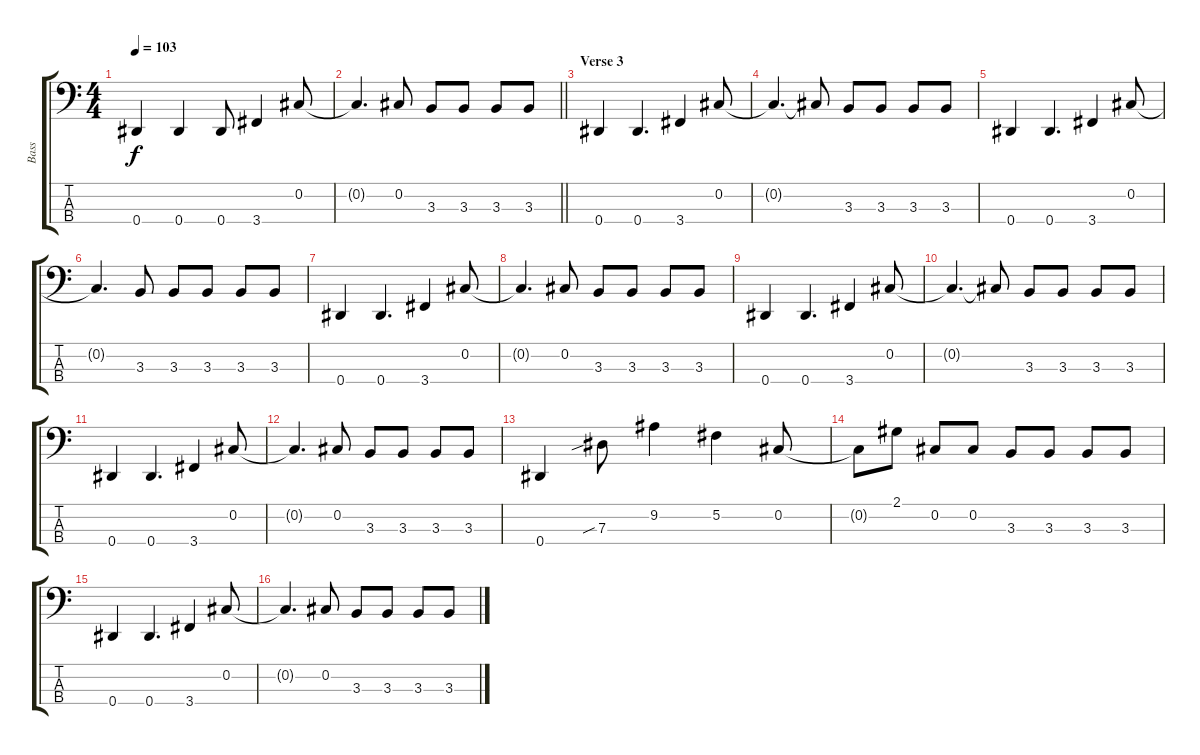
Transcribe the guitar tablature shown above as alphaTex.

\track ("Bass" "Bass") {instrument electricbassfinger}
\staff {score tabs}
\tuning (Gb2 Db2 Ab1 Eb1) {hide}
\ts (4 4)
\tempo 103
\clef f4
\ks c
0.4.4{dy f} 0.4.4 0.4.8 3.4.4 0.2.8 |
\barLineRight lightlight
0.2{t}.4{d} 0.2.8 3.3.8 3.3.8 3.3.8 3.3.8 |
\section ("" "Verse 3")
0.4.4 0.4.4{d} 3.4.4 0.2.8 |
0.2{t}.4{d} 0.2{t}.8 3.3.8 3.3.8 3.3.8 3.3.8 |
0.4.4 0.4.4{d} 3.4.4 0.2.8 |
0.2{t}.4{d} 3.3.8 3.3.8 3.3.8 3.3.8 3.3.8 |
0.4.4 0.4.4{d} 3.4.4 0.2.8 |
0.2{t}.4{d} 0.2.8 3.3.8 3.3.8 3.3.8 3.3.8 |
0.4.4 0.4.4{d} 3.4.4 0.2.8 |
0.2{t}.4{d} 0.2{t}.8 3.3.8 3.3.8 3.3.8 3.3.8 |
0.4.4 0.4.4{d} 3.4.4 0.2.8 |
0.2{t}.4{d} 0.2.8 3.3.8 3.3.8 3.3.8 3.3.8 |
0.4.4 7.3{sib}.8 9.2.4 5.2.4 0.2.8 |
0.2{t}.8 2.1.8 0.2.8 0.2.8 3.3.8 3.3.8 3.3.8 3.3.8 |
0.4.4 0.4.4{d} 3.4.4 0.2.8 |
0.2{t}.4{d} 0.2.8 3.3.8 3.3.8 3.3.8 3.3.8
